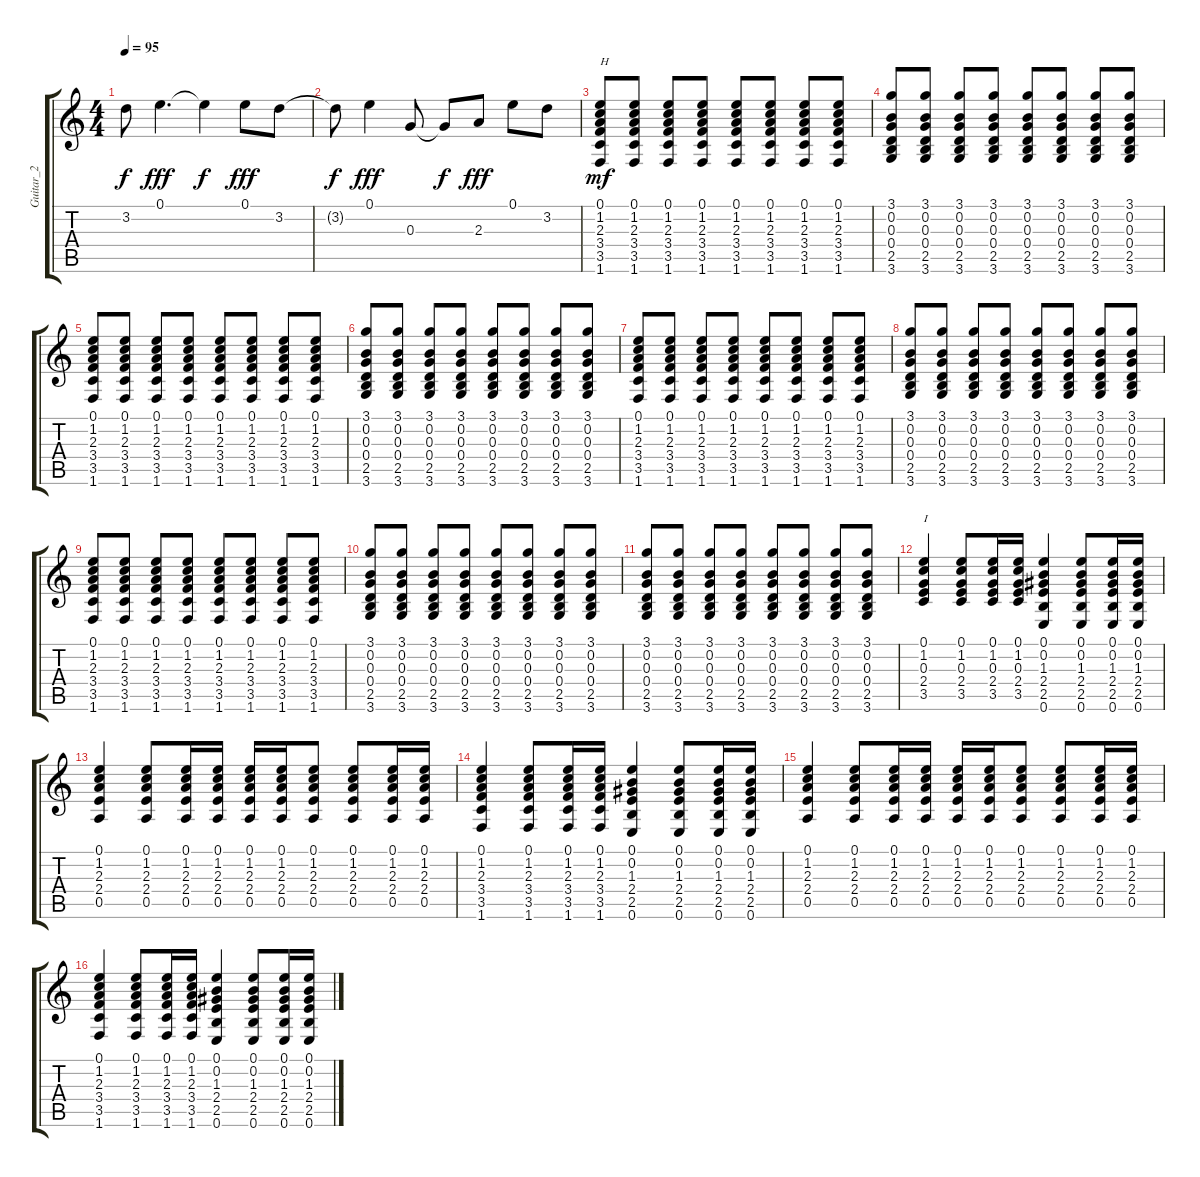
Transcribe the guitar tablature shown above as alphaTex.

\track ("Guitar_2" "Guitar_2") {instrument acousticguitarsteel}
\staff {score tabs}
\tuning (E4 B3 G3 D3 A2 E2) {hide}
\ts (4 4)
\tempo 95
\clef g2
\ks c
3.2{t}.8{dy f} 0.1.4{d dy fff} 0.1{t}.4{dy f} 0.1.8{dy fff} 3.2.8 |
3.2{t}.8{dy f} 0.1.4{dy fff} 0.3.8 0.3{t}.8{dy f} 2.3.8{dy fff} 0.1.8 3.2.8 |
(0.1 1.2 2.3 3.4 3.5 1.6).8{txt "H" dy mf volume 7 instrument acousticguitarsteel} (0.1 1.2 2.3 3.4 3.5 1.6).8 (0.1 1.2 2.3 3.4 3.5 1.6).8 (0.1 1.2 2.3 3.4 3.5 1.6).8 (0.1 1.2 2.3 3.4 3.5 1.6).8 (0.1 1.2 2.3 3.4 3.5 1.6).8 (0.1 1.2 2.3 3.4 3.5 1.6).8 (0.1 1.2 2.3 3.4 3.5 1.6).8 |
(3.1 0.2 0.3 0.4 2.5 3.6).8 (3.1 0.2 0.3 0.4 2.5 3.6).8 (3.1 0.2 0.3 0.4 2.5 3.6).8 (3.1 0.2 0.3 0.4 2.5 3.6).8 (3.1 0.2 0.3 0.4 2.5 3.6).8 (3.1 0.2 0.3 0.4 2.5 3.6).8 (3.1 0.2 0.3 0.4 2.5 3.6).8 (3.1 0.2 0.3 0.4 2.5 3.6).8 |
(0.1 1.2 2.3 3.4 3.5 1.6).8 (0.1 1.2 2.3 3.4 3.5 1.6).8 (0.1 1.2 2.3 3.4 3.5 1.6).8 (0.1 1.2 2.3 3.4 3.5 1.6).8 (0.1 1.2 2.3 3.4 3.5 1.6).8 (0.1 1.2 2.3 3.4 3.5 1.6).8 (0.1 1.2 2.3 3.4 3.5 1.6).8 (0.1 1.2 2.3 3.4 3.5 1.6).8 |
(3.1 0.2 0.3 0.4 2.5 3.6).8 (3.1 0.2 0.3 0.4 2.5 3.6).8 (3.1 0.2 0.3 0.4 2.5 3.6).8 (3.1 0.2 0.3 0.4 2.5 3.6).8 (3.1 0.2 0.3 0.4 2.5 3.6).8 (3.1 0.2 0.3 0.4 2.5 3.6).8 (3.1 0.2 0.3 0.4 2.5 3.6).8 (3.1 0.2 0.3 0.4 2.5 3.6).8 |
(0.1 1.2 2.3 3.4 3.5 1.6).8 (0.1 1.2 2.3 3.4 3.5 1.6).8 (0.1 1.2 2.3 3.4 3.5 1.6).8 (0.1 1.2 2.3 3.4 3.5 1.6).8 (0.1 1.2 2.3 3.4 3.5 1.6).8 (0.1 1.2 2.3 3.4 3.5 1.6).8 (0.1 1.2 2.3 3.4 3.5 1.6).8 (0.1 1.2 2.3 3.4 3.5 1.6).8 |
(3.1 0.2 0.3 0.4 2.5 3.6).8 (3.1 0.2 0.3 0.4 2.5 3.6).8 (3.1 0.2 0.3 0.4 2.5 3.6).8 (3.1 0.2 0.3 0.4 2.5 3.6).8 (3.1 0.2 0.3 0.4 2.5 3.6).8 (3.1 0.2 0.3 0.4 2.5 3.6).8 (3.1 0.2 0.3 0.4 2.5 3.6).8 (3.1 0.2 0.3 0.4 2.5 3.6).8 |
(0.1 1.2 2.3 3.4 3.5 1.6).8 (0.1 1.2 2.3 3.4 3.5 1.6).8 (0.1 1.2 2.3 3.4 3.5 1.6).8 (0.1 1.2 2.3 3.4 3.5 1.6).8 (0.1 1.2 2.3 3.4 3.5 1.6).8 (0.1 1.2 2.3 3.4 3.5 1.6).8 (0.1 1.2 2.3 3.4 3.5 1.6).8 (0.1 1.2 2.3 3.4 3.5 1.6).8 |
(3.1 0.2 0.3 0.4 2.5 3.6).8 (3.1 0.2 0.3 0.4 2.5 3.6).8 (3.1 0.2 0.3 0.4 2.5 3.6).8 (3.1 0.2 0.3 0.4 2.5 3.6).8 (3.1 0.2 0.3 0.4 2.5 3.6).8 (3.1 0.2 0.3 0.4 2.5 3.6).8 (3.1 0.2 0.3 0.4 2.5 3.6).8 (3.1 0.2 0.3 0.4 2.5 3.6).8 |
(3.1 0.2 0.3 0.4 2.5 3.6).8 (3.1 0.2 0.3 0.4 2.5 3.6).8 (3.1 0.2 0.3 0.4 2.5 3.6).8 (3.1 0.2 0.3 0.4 2.5 3.6).8 (3.1 0.2 0.3 0.4 2.5 3.6).8 (3.1 0.2 0.3 0.4 2.5 3.6).8 (3.1 0.2 0.3 0.4 2.5 3.6).8 (3.1 0.2 0.3 0.4 2.5 3.6).8 |
(0.1 1.2 0.3 2.4 3.5).4{txt "I"} (0.1 1.2 0.3 2.4 3.5).8 (0.1 1.2 0.3 2.4 3.5).16 (0.1 1.2 0.3 2.4 3.5).16 (0.1 0.2 1.3 2.4 2.5 0.6).4 (0.1 0.2 1.3 2.4 2.5 0.6).8 (0.1 0.2 1.3 2.4 2.5 0.6).16 (0.1 0.2 1.3 2.4 2.5 0.6).16 |
(0.1 1.2 2.3 2.4 0.5).4 (0.1 1.2 2.3 2.4 0.5).8 (0.1 1.2 2.3 2.4 0.5).16 (0.1 1.2 2.3 2.4 0.5).16 (0.1 1.2 2.3 2.4 0.5).16 (0.1 1.2 2.3 2.4 0.5).16 (0.1 1.2 2.3 2.4 0.5).8 (0.1 1.2 2.3 2.4 0.5).8 (0.1 1.2 2.3 2.4 0.5).16 (0.1 1.2 2.3 2.4 0.5).16 |
(0.1 1.2 2.3 3.4 3.5 1.6).4 (0.1 1.2 2.3 3.4 3.5 1.6).8 (0.1 1.2 2.3 3.4 3.5 1.6).16 (0.1 1.2 2.3 3.4 3.5 1.6).16 (0.1 0.2 1.3 2.4 2.5 0.6).4 (0.1 0.2 1.3 2.4 2.5 0.6).8 (0.1 0.2 1.3 2.4 2.5 0.6).16 (0.1 0.2 1.3 2.4 2.5 0.6).16 |
(0.1 1.2 2.3 2.4 0.5).4 (0.1 1.2 2.3 2.4 0.5).8 (0.1 1.2 2.3 2.4 0.5).16 (0.1 1.2 2.3 2.4 0.5).16 (0.1 1.2 2.3 2.4 0.5).16 (0.1 1.2 2.3 2.4 0.5).16 (0.1 1.2 2.3 2.4 0.5).8 (0.1 1.2 2.3 2.4 0.5).8 (0.1 1.2 2.3 2.4 0.5).16 (0.1 1.2 2.3 2.4 0.5).16 |
(0.1 1.2 2.3 3.4 3.5 1.6).4 (0.1 1.2 2.3 3.4 3.5 1.6).8 (0.1 1.2 2.3 3.4 3.5 1.6).16 (0.1 1.2 2.3 3.4 3.5 1.6).16 (0.1 0.2 1.3 2.4 2.5 0.6).4 (0.1 0.2 1.3 2.4 2.5 0.6).8 (0.1 0.2 1.3 2.4 2.5 0.6).16 (0.1 0.2 1.3 2.4 2.5 0.6).16
